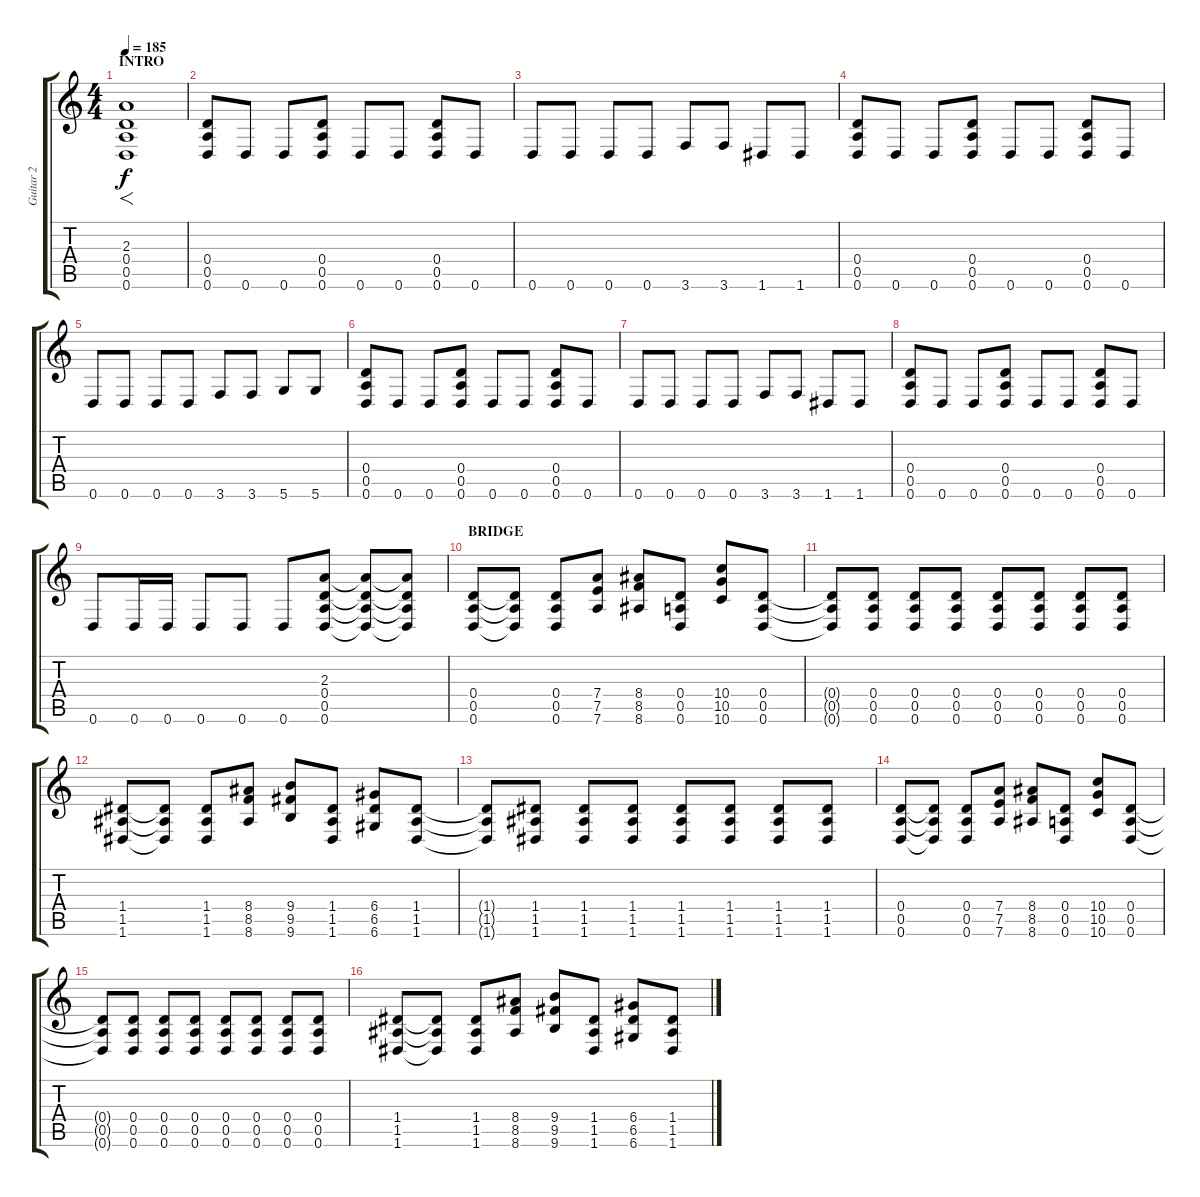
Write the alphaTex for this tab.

\track ("Guitar 2" "Guitar 2") {instrument distortionguitar}
\staff {score tabs}
\tuning (E4 B3 G3 D3 A2 D2) {hide}
\ts (4 4)
\section ("" "INTRO")
\tempo 185
\clef g2
\ks c
(2.3 0.4 0.5 0.6).1{f dy f instrument distortionguitar} |
(0.4 0.5 0.6).8 0.6.8 0.6.8 (0.4 0.5 0.6).8 0.6.8 0.6.8 (0.4 0.5 0.6).8 0.6.8 |
0.6.8 0.6.8 0.6.8 0.6.8 3.6.8 3.6.8 1.6.8 1.6.8 |
(0.4 0.5 0.6).8 0.6.8 0.6.8 (0.4 0.5 0.6).8 0.6.8 0.6.8 (0.4 0.5 0.6).8 0.6.8 |
0.6.8 0.6.8 0.6.8 0.6.8 3.6.8 3.6.8 5.6.8 5.6.8 |
(0.4 0.5 0.6).8 0.6.8 0.6.8 (0.4 0.5 0.6).8 0.6.8 0.6.8 (0.4 0.5 0.6).8 0.6.8 |
0.6.8 0.6.8 0.6.8 0.6.8 3.6.8 3.6.8 1.6.8 1.6.8 |
(0.4 0.5 0.6).8 0.6.8 0.6.8 (0.4 0.5 0.6).8 0.6.8 0.6.8 (0.4 0.5 0.6).8 0.6.8 |
0.6.8 0.6.16 0.6.16 0.6.8 0.6.8 0.6.8 (2.3 0.4 0.5 0.6).8 (2.3{t} 0.4{t} 0.5{t} 0.6{t}).8 (2.3{t} 0.4{t} 0.5{t} 0.6{t}).8 |
\section ("" "BRIDGE")
(0.4 0.5 0.6).8 (0.4{t} 0.5{t} 0.6{t}).8 (0.4 0.5 0.6).8 (7.4 7.5 7.6).8 (8.4 8.5 8.6).8 (0.4 0.5 0.6).8 (10.4 10.5 10.6).8 (0.4 0.5 0.6).8 |
(0.4{t} 0.5{t} 0.6{t}).8 (0.4 0.5 0.6).8 (0.4 0.5 0.6).8 (0.4 0.5 0.6).8 (0.4 0.5 0.6).8 (0.4 0.5 0.6).8 (0.4 0.5 0.6).8 (0.4 0.5 0.6).8 |
(1.4 1.5 1.6).8 (1.4{t} 1.5{t} 1.6{t}).8 (1.4 1.5 1.6).8 (8.4 8.5 8.6).8 (9.4 9.5 9.6).8 (1.4 1.5 1.6).8 (6.4 6.5 6.6).8 (1.4 1.5 1.6).8 |
(1.4{t} 1.5{t} 1.6{t}).8 (1.4 1.5 1.6).8 (1.4 1.5 1.6).8 (1.4 1.5 1.6).8 (1.4 1.5 1.6).8 (1.4 1.5 1.6).8 (1.4 1.5 1.6).8 (1.4 1.5 1.6).8 |
(0.4 0.5 0.6).8 (0.4{t} 0.5{t} 0.6{t}).8 (0.4 0.5 0.6).8 (7.4 7.5 7.6).8 (8.4 8.5 8.6).8 (0.4 0.5 0.6).8 (10.4 10.5 10.6).8 (0.4 0.5 0.6).8 |
(0.4{t} 0.5{t} 0.6{t}).8 (0.4 0.5 0.6).8 (0.4 0.5 0.6).8 (0.4 0.5 0.6).8 (0.4 0.5 0.6).8 (0.4 0.5 0.6).8 (0.4 0.5 0.6).8 (0.4 0.5 0.6).8 |
(1.4 1.5 1.6).8 (1.4{t} 1.5{t} 1.6{t}).8 (1.4 1.5 1.6).8 (8.4 8.5 8.6).8 (9.4 9.5 9.6).8 (1.4 1.5 1.6).8 (6.4 6.5 6.6).8 (1.4 1.5 1.6).8
